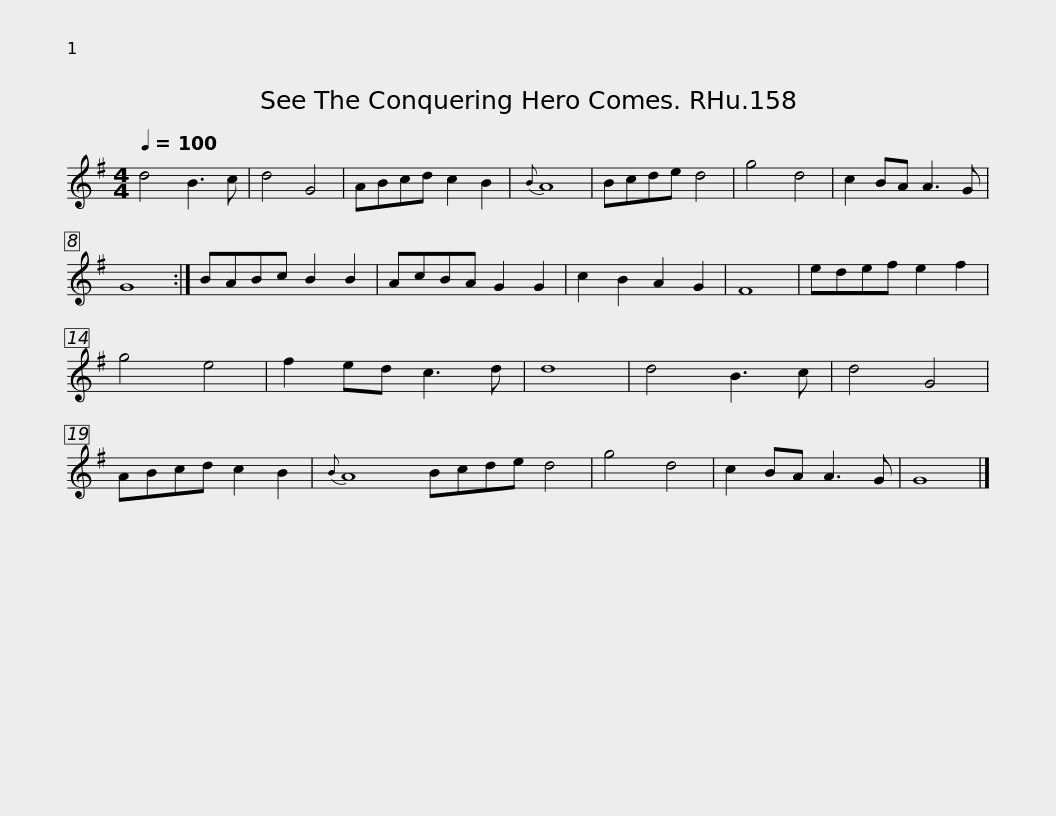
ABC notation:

X:1
L:1/8
Q:1/4=100
M:4/4
I:linebreak $
K:G
V:1 treble
V:1
 d4 B3 c | d4 G4 | ABcd c2 B2 |{B} A8 | Bcde d4 | %5
 g4 d4 | c2 BA A3 G | G8 :|$ BABc B2 B2 | AcBA G2 G2 | %10
 c2 B2 A2 G2 | F8 | edef e2 f2 | g4 e4 | f2 ed c3 d | %15
 d8 |$ d4 B3 c | d4 G4 | ABcd c2 B2 |{B} A8 Bcde d4 | %20
 g4 d4 | c2 BA A3 G | G8 |] %23
